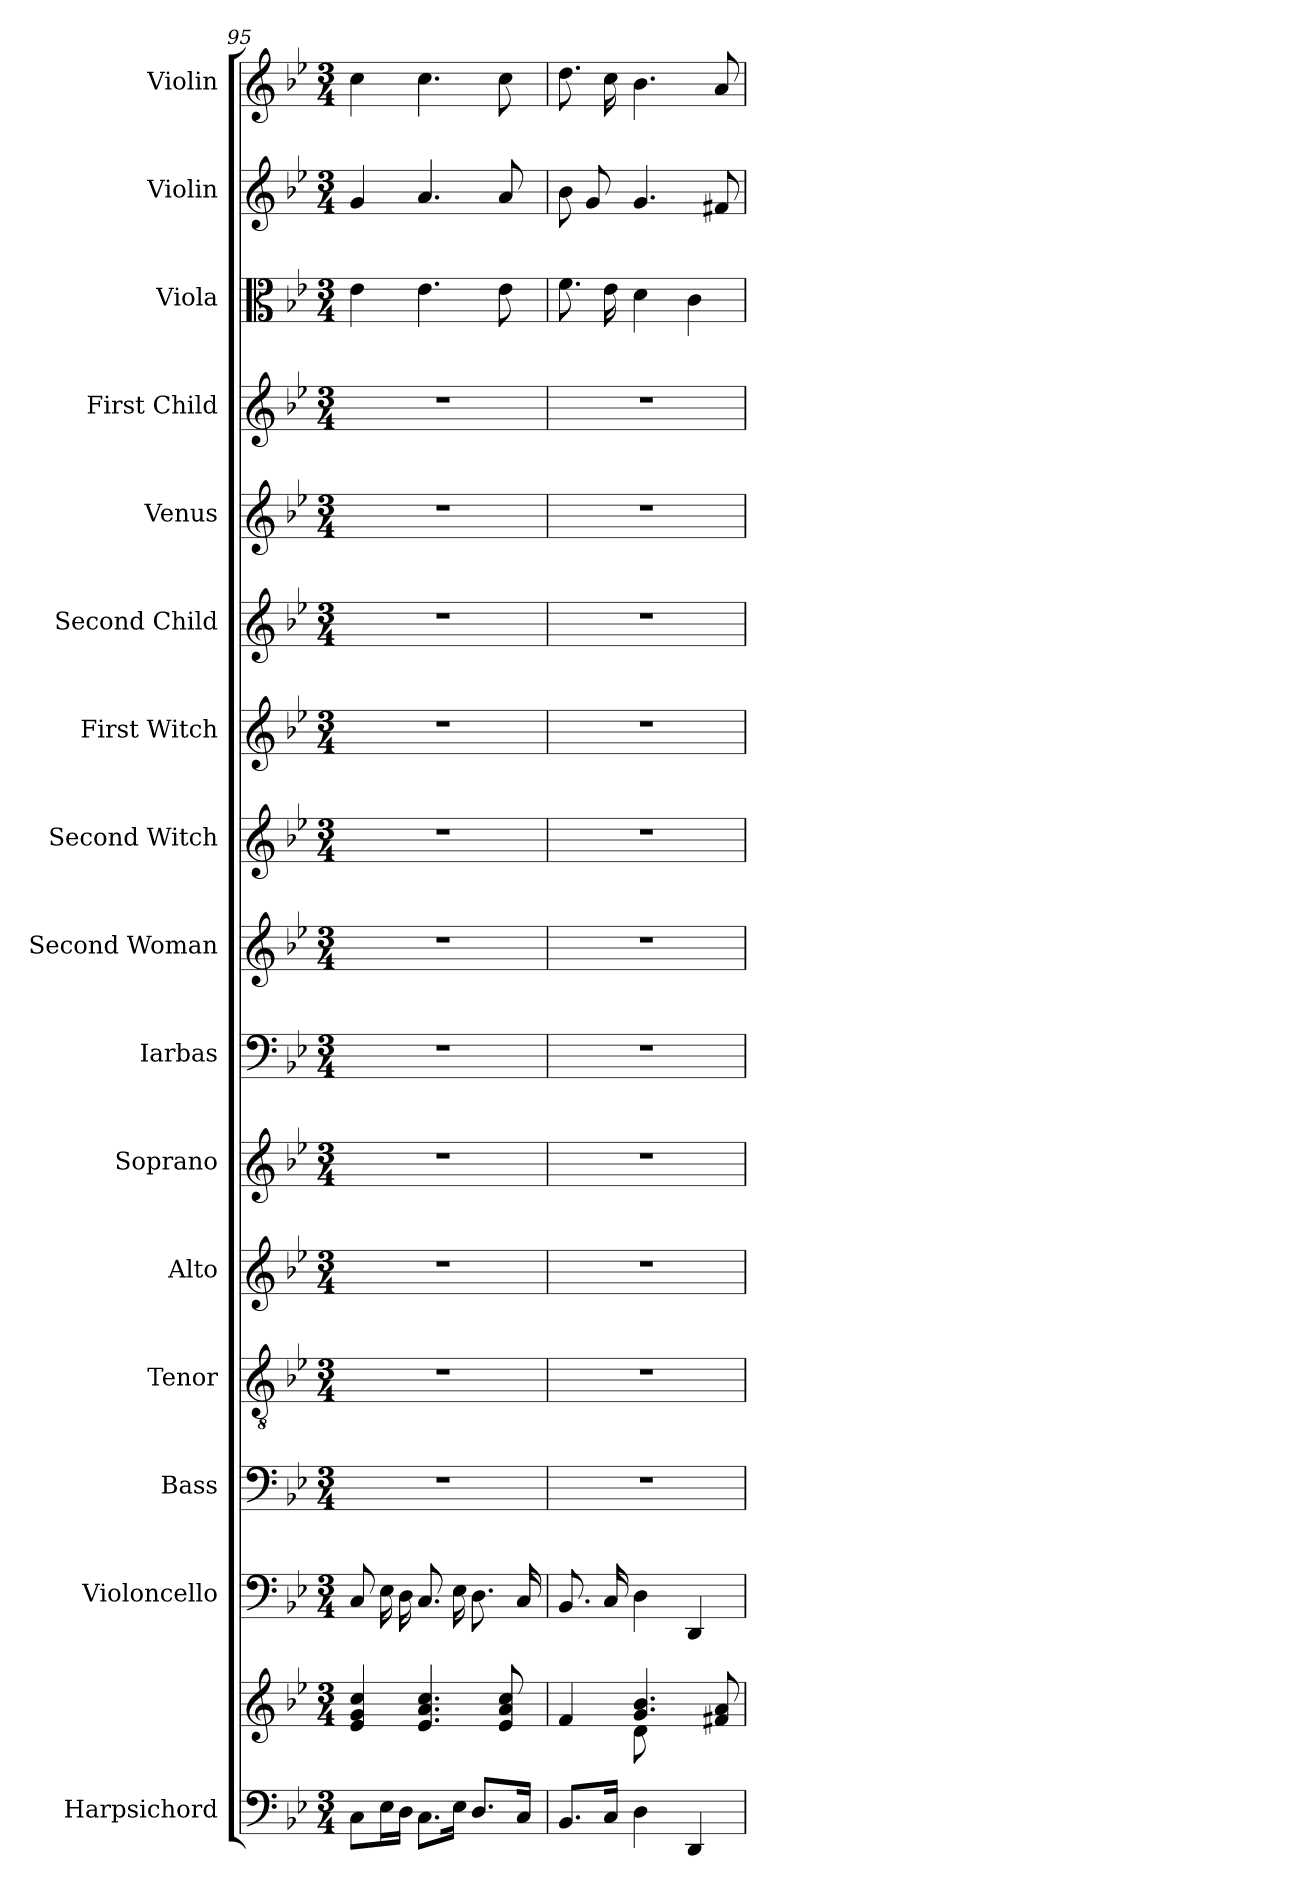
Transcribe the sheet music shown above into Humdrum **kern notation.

**kern	**kern	**kern	**kern	**kern	**kern	**kern	**kern	**kern	**kern	**kern	**kern	**kern	**kern	**kern	**kern	**kern
*part16	*part16	*part15	*part14	*part13	*part12	*part11	*part10	*part9	*part8	*part7	*part6	*part5	*part4	*part3	*part2	*part1
*staff17	*staff16	*staff15	*staff14	*staff13	*staff12	*staff11	*staff10	*staff9	*staff8	*staff7	*staff6	*staff5	*staff4	*staff3	*staff2	*staff1
*I"Harpsichord	*	*I"Violoncello	*I"Bass	*I"Tenor	*I"Alto	*I"Soprano	*I"Iarbas	*I"Second Woman	*I"Second Witch	*I"First Witch	*I"Second Child	*I"Venus	*I"First Child	*I"Viola	*I"Violin	*I"Violin
*I'Hch.	*	*I'Vc.	*I'B.	*I'T.	*I'A.	*I'S.	*I'I.	*I'2W	*I'W2.	*I'W1	*I'C2.	*I'V.	*I'C1	*I'Vla.	*I'Vln.	*I'Vln.
*clefF4	*clefG2	*clefF4	*clefF4	*clefGv2	*clefG2	*clefG2	*clefF4	*clefG2	*clefG2	*clefG2	*clefG2	*clefG2	*clefG2	*clefC3	*clefG2	*clefG2
*k[b-e-]	*k[b-e-]	*k[b-e-]	*k[b-e-]	*k[b-e-]	*k[b-e-]	*k[b-e-]	*k[b-e-]	*k[b-e-]	*k[b-e-]	*k[b-e-]	*k[b-e-]	*k[b-e-]	*k[b-e-]	*k[b-e-]	*k[b-e-]	*k[b-e-]
*M3/4	*M3/4	*M3/4	*M3/4	*M3/4	*M3/4	*M3/4	*M3/4	*M3/4	*M3/4	*M3/4	*M3/4	*M3/4	*M3/4	*M3/4	*M3/4	*M3/4
=95	=95	=95	=95	=95	=95	=95	=95	=95	=95	=95	=95	=95	=95	=95	=95	=95
8C\L	4e-/ 4g/ 4cc/	8C/	2.r	2.r	2.r	2.r	2.r	2.r	2.r	2.r	2.r	2.r	2.r	4e-\	4g/	4cc\
16E-\L	.	16E-\	.	.	.	.	.	.	.	.	.	.	.	.	.	.
16D\JJ	.	16D\	.	.	.	.	.	.	.	.	.	.	.	.	.	.
8.C\L	4.e-/ 4.a/ 4.cc/	8.C/	.	.	.	.	.	.	.	.	.	.	.	4.e-\	4.a/	4.cc\
16E-\Jk	.	16E-\	.	.	.	.	.	.	.	.	.	.	.	.	.	.
8.D/L	.	8.D\	.	.	.	.	.	.	.	.	.	.	.	.	.	.
.	8e-/ 8a/ 8cc/	.	.	.	.	.	.	.	.	.	.	.	.	8e-\	8a/	8cc\
16C/Jk	.	16C/	.	.	.	.	.	.	.	.	.	.	.	.	.	.
!!LO:LB:g=z
=96	=96	=96	=96	=96	=96	=96	=96	=96	=96	=96	=96	=96	=96	=96	=96	=96
*	*^	*	*	*	*	*	*	*	*	*	*	*	*	*	*	*
8.BB-/L	4f/	4ryy	8.BB-/	2.r	2.r	2.r	2.r	2.r	2.r	2.r	2.r	2.r	2.r	2.r	8.f\	8b-\	8.dd\
.	.	.	.	.	.	.	.	.	.	.	.	.	.	.	.	8g/	.
16C/Jk	.	.	16C/	.	.	.	.	.	.	.	.	.	.	.	16e-\	.	16cc\
4D\	4.g/ 4.b-/	8d\	4D\	.	.	.	.	.	.	.	.	.	.	.	4d\	4.g/	4.b-\
.	.	4.ryy	.	.	.	.	.	.	.	.	.	.	.	.	.	.	.
4DD/	.	.	4DD/	.	.	.	.	.	.	.	.	.	.	.	4c\	.	.
.	8f#X/ 8a/	.	.	.	.	.	.	.	.	.	.	.	.	.	.	8f#X/	8a/
*	*v	*v	*	*	*	*	*	*	*	*	*	*	*	*	*	*	*
=	=	=	=	=	=	=	=	=	=	=	=	=	=	=	=	=
*-	*-	*-	*-	*-	*-	*-	*-	*-	*-	*-	*-	*-	*-	*-	*-	*-
